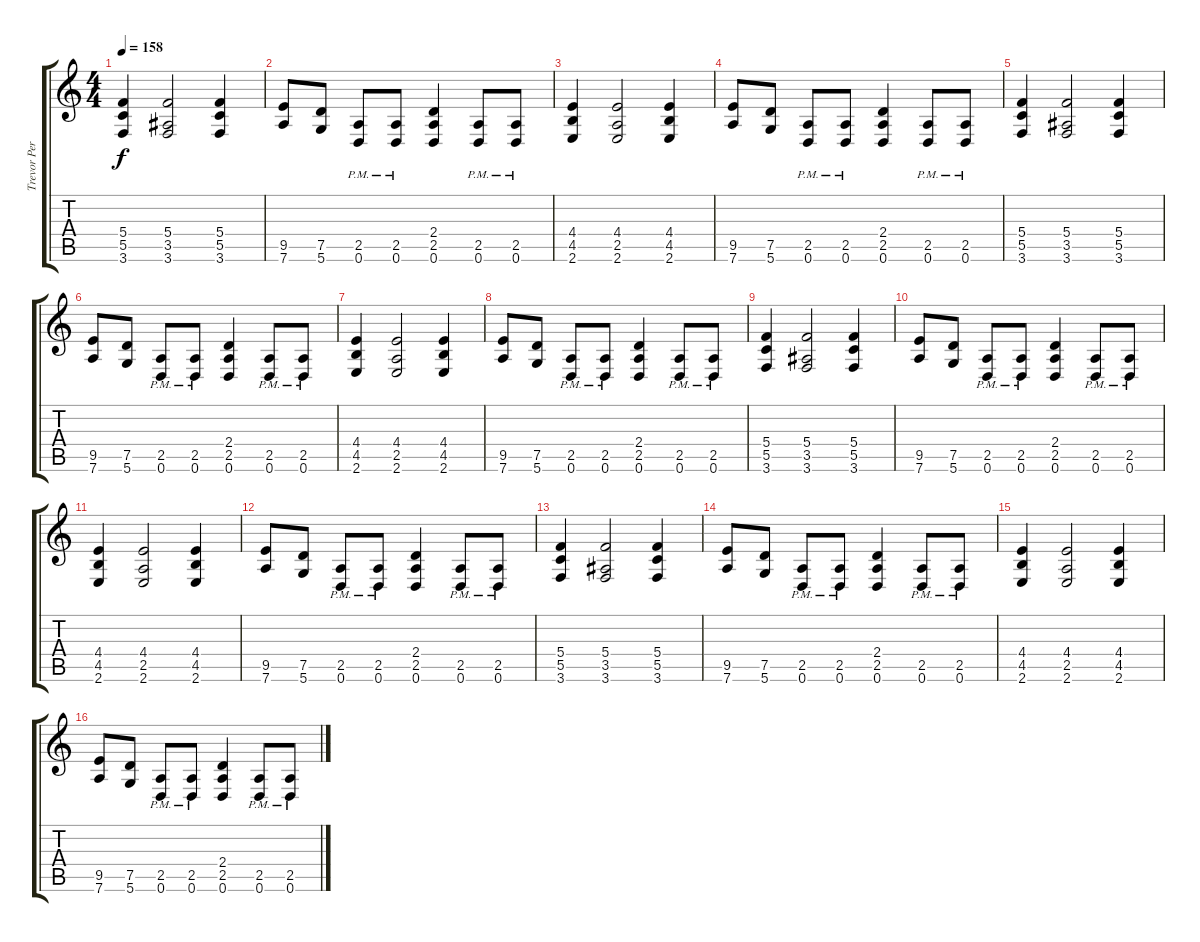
\track ("Trevor Peres (Rhythm)" "Trevor Per") {instrument distortionguitar}
\staff {score tabs}
\tuning (D4 A3 F3 C3 G2 D2) {hide}
\ts (4 4)
\tempo 158
\clef g2
\ks c
(5.4 5.5 3.6).4{dy f} (5.4 3.5 3.6).2 (5.4 5.5 3.6).4 |
(9.5 7.6).8 (7.5 5.6).8 (2.5{pm} 0.6).8 (2.5{pm} 0.6).8 (2.4 2.5 0.6).4 (2.5{pm} 0.6).8 (2.5{pm} 0.6).8 |
(4.4 4.5 2.6).4 (4.4 2.5 2.6).2 (4.4 4.5 2.6).4 |
(9.5 7.6).8 (7.5 5.6).8 (2.5{pm} 0.6).8 (2.5{pm} 0.6).8 (2.4 2.5 0.6).4 (2.5{pm} 0.6).8 (2.5{pm} 0.6).8 |
(5.4 5.5 3.6).4 (5.4 3.5 3.6).2 (5.4 5.5 3.6).4 |
(9.5 7.6).8 (7.5 5.6).8 (2.5{pm} 0.6).8 (2.5{pm} 0.6).8 (2.4 2.5 0.6).4 (2.5{pm} 0.6).8 (2.5{pm} 0.6).8 |
(4.4 4.5 2.6).4 (4.4 2.5 2.6).2 (4.4 4.5 2.6).4 |
(9.5 7.6).8 (7.5 5.6).8 (2.5{pm} 0.6).8 (2.5{pm} 0.6).8 (2.4 2.5 0.6).4 (2.5{pm} 0.6).8 (2.5{pm} 0.6).8 |
(5.4 5.5 3.6).4 (5.4 3.5 3.6).2 (5.4 5.5 3.6).4 |
(9.5 7.6).8 (7.5 5.6).8 (2.5{pm} 0.6).8 (2.5{pm} 0.6).8 (2.4 2.5 0.6).4 (2.5{pm} 0.6).8 (2.5{pm} 0.6).8 |
(4.4 4.5 2.6).4 (4.4 2.5 2.6).2 (4.4 4.5 2.6).4 |
(9.5 7.6).8 (7.5 5.6).8 (2.5{pm} 0.6).8 (2.5{pm} 0.6).8 (2.4 2.5 0.6).4 (2.5{pm} 0.6).8 (2.5{pm} 0.6).8 |
(5.4 5.5 3.6).4 (5.4 3.5 3.6).2 (5.4 5.5 3.6).4 |
(9.5 7.6).8 (7.5 5.6).8 (2.5{pm} 0.6).8 (2.5{pm} 0.6).8 (2.4 2.5 0.6).4 (2.5{pm} 0.6).8 (2.5{pm} 0.6).8 |
(4.4 4.5 2.6).4 (4.4 2.5 2.6).2 (4.4 4.5 2.6).4 |
(9.5 7.6).8 (7.5 5.6).8 (2.5{pm} 0.6).8 (2.5{pm} 0.6).8 (2.4 2.5 0.6).4 (2.5{pm} 0.6).8 (2.5{pm} 0.6).8
